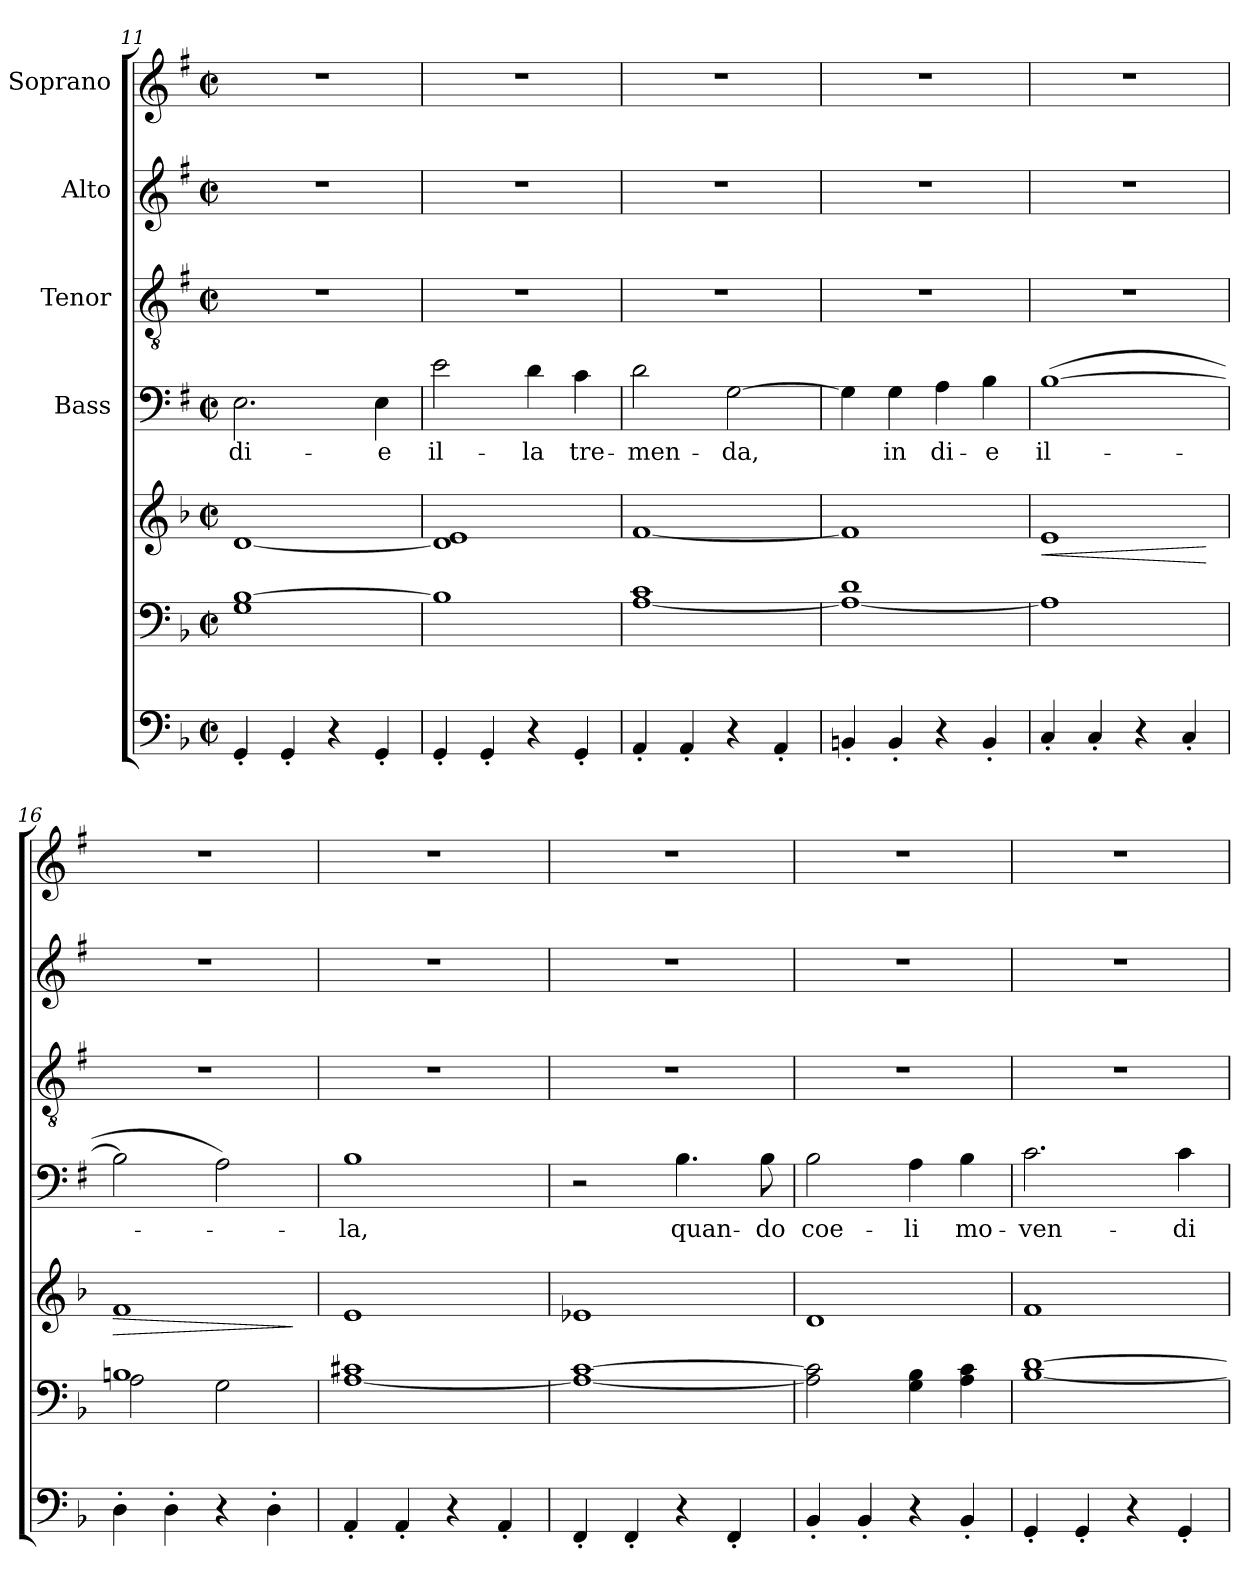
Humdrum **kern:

**kern	**kern	**kern	**dynam	**kern	**text	**kern	**kern	**kern
*part6	*part5	*part5	*part5	*part4	*part4	*part3	*part2	*part1
*staff7	*staff6	*staff5	*staff5/6	*staff4	*staff4	*staff3	*staff2	*staff1
*	*	*	*	*I"Bass	*	*I"Tenor	*I"Alto	*I"Soprano
*clefF4	*clefF4	*clefG2	*	*clefF4	*	*clefGv2	*clefG2	*clefG2
*	*	*	*	*ITrd1c2	*	*ITrd1c2	*ITrd1c2	*ITrd1c2
*k[b-]	*k[b-]	*k[b-]	*	*k[b-]	*	*k[b-]	*k[b-]	*k[b-]
*d:	*d:	*d:	*	*d:	*	*d:	*d:	*d:
*M2/2	*M2/2	*M2/2	*	*M2/2	*	*M2/2	*M2/2	*M2/2
*met(c|)	*met(c|)	*met(c|)	*	*met(c|)	*	*met(c|)	*met(c|)	*met(c|)
=11	=11	=11	=11	=11	=11	=11	=11	=11
4GG'</	1G [1B-	[1d	.	2.D\	di-	1r	1r	1r
4GG'</	.	.	.	.	.	.	.	.
4r	.	.	.	.	.	.	.	.
4GG'</	.	.	.	4D\	-e	.	.	.
=12	=12	=12	=12	=12	=12	=12	=12	=12
4GG'</	1B-]	1d] 1e	.	2d\	il-	1r	1r	1r
4GG'</	.	.	.	.	.	.	.	.
4r	.	.	.	4c\	-la	.	.	.
4GG'</	.	.	.	4B-\	tre-	.	.	.
=13	=13	=13	=13	=13	=13	=13	=13	=13
4AA'</	[1A 1c	[1f	.	2c\	-men-	1r	1r	1r
4AA'</	.	.	.	.	.	.	.	.
4r	.	.	.	[2F\	-da,	.	.	.
4AA'</	.	.	.	.	.	.	.	.
=14	=14	=14	=14	=14	=14	=14	=14	=14
4BBn'</	1A_ 1d	1f]	.	4F\]	.	1r	1r	1r
4BB'</	.	.	.	4F\	in	.	.	.
4r	.	.	.	4G\	di-	.	.	.
4BB'</	.	.	.	4A\	-e	.	.	.
=15	=15	=15	=15	=15	=15	=15	=15	=15
!	!	!	!LO:HP:b	!	!	!	!	!
!	!	!	!LO:HP:n=1:b	!	!	!	!	!
4C'</	1A]	1e	< <	([1A	il-	1r	1r	1r
4C'</	.	.	.	.	.	.	.	.
4r	.	.	.	.	.	.	.	.
4C'</	.	.	.	.	.	.	.	.
.	.	.	[ [	.	.	.	.	.
=16	=16	=16	=16	=16	=16	=16	=16	=16
*	*^	*	*	*	*	*	*	*
!	!	!	!	!LO:HP:b	!	!	!	!	!
!	!	!	!	!LO:HP:n=1:b	!	!	!	!	!
4D'>\	1Bn	2A\	1f	> >	2A\]	.	1r	1r	1r
4D'>\	.	.	.	.	.	.	.	.	.
4r	.	2G\	.	.	2G\)	.	.	.	.
4D'>\	.	.	.	.	.	.	.	.	.
*	*v	*v	*	*	*	*	*	*	*
.	.	.	] ]	.	.	.	.	.
=17	=17	=17	=17	=17	=17	=17	=17	=17
4AA'</	[1A 1c#X	1e	.	1A	-la,	1r	1r	1r
4AA'</	.	.	.	.	.	.	.	.
4r	.	.	.	.	.	.	.	.
4AA'</	.	.	.	.	.	.	.	.
!!LO:PB:g=z
=18	=18	=18	=18	=18	=18	=18	=18	=18
4FF'</	1A_ [1c	1e-X	.	2r	.	1r	1r	1r
4FF'</	.	.	.	.	.	.	.	.
4r	.	.	.	4.A\	quan-	.	.	.
4FF'</	.	.	.	.	.	.	.	.
.	.	.	.	8A\	-do	.	.	.
=19	=19	=19	=19	=19	=19	=19	=19	=19
4BB-'</	2A\] 2c\]	1d	.	2A\	coe-	1r	1r	1r
4BB-'</	.	.	.	.	.	.	.	.
4r	4G\ 4B-\	.	.	4G\	-li	.	.	.
4BB-'</	4A\ 4c\	.	.	4A\	mo-	.	.	.
=20	=20	=20	=20	=20	=20	=20	=20	=20
4GG'</	[1B- [1d	1f	.	2.B-\	-ven-	1r	1r	1r
4GG'</	.	.	.	.	.	.	.	.
4r	.	.	.	.	.	.	.	.
4GG'</	.	.	.	4B-\	-di	.	.	.
=	=	=	=	=	=	=	=	=
*-	*-	*-	*-	*-	*-	*-	*-	*-
